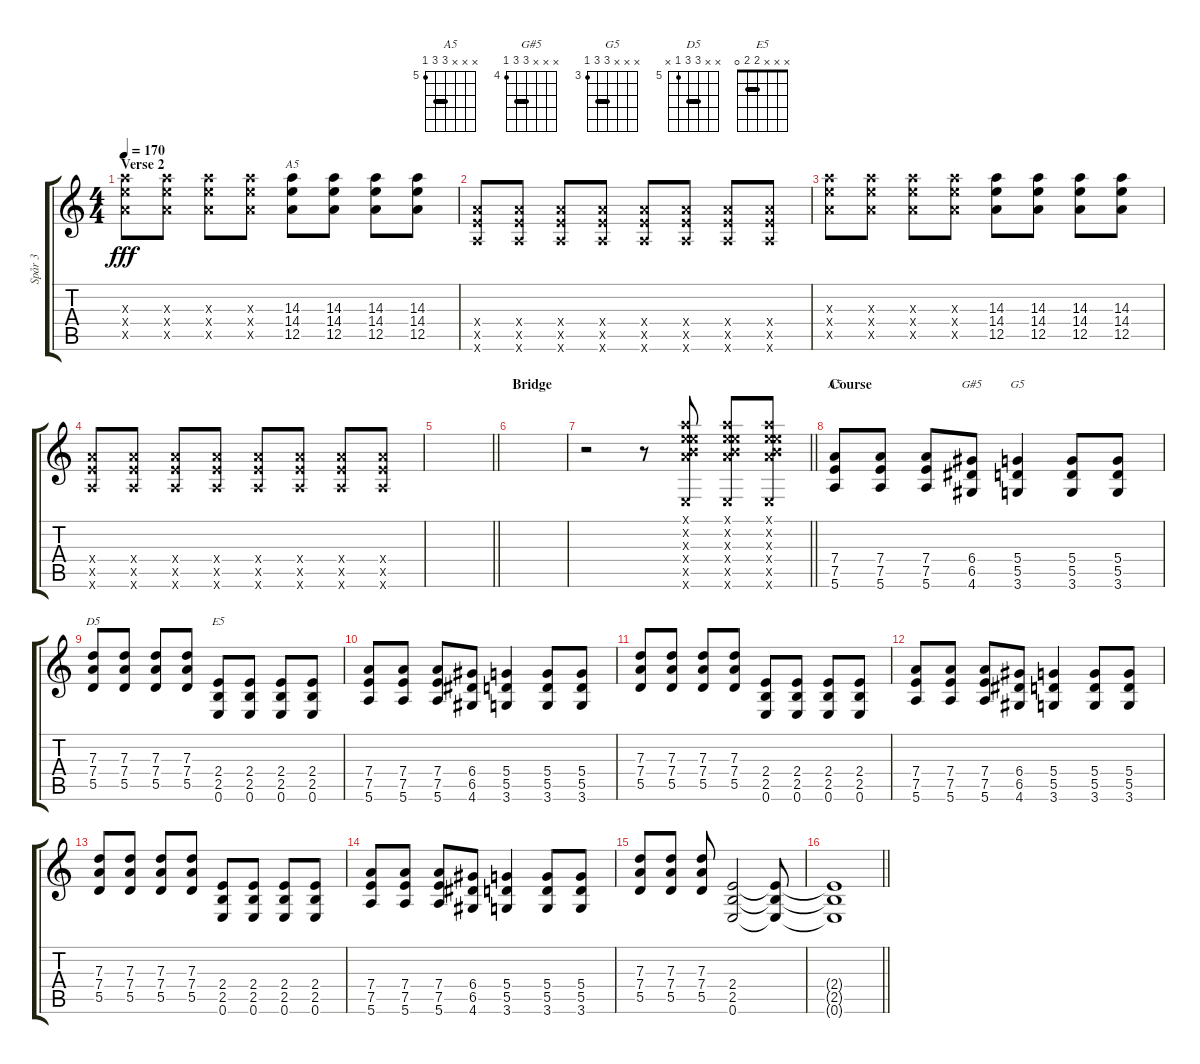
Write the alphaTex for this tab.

\track ("Spår 3" "Spår 3") {instrument overdrivenguitar}
\staff {score tabs}
\tuning (E4 B3 G3 D3 A2 E2) {hide}
\chord ("A5" x x 14 14 12 x) {firstfret 12 barre 14}
\chord ("A5" x x x 7 7 5) {firstfret 5 barre 7}
\chord ("G#5" x x x 6 6 4) {firstfret 4 barre 6}
\chord ("G5" x x x 5 5 3) {firstfret 3 barre 5}
\chord ("D5" x x 7 7 5 x) {firstfret 5 barre 7}
\chord ("E5" x x x 2 2 0) {barre 2}
\ts (4 4)
\section ("" "Verse 2")
\tempo 170
\clef g2
\ks c
(14.3{x} 14.4{x} 12.5{x}).8{dy fff} (14.3{x} 14.4{x} 12.5{x}).8 (14.3{x} 14.4{x} 12.5{x}).8 (14.3{x} 14.4{x} 12.5{x}).8 (14.3 14.4 12.5).8{ch "A5"} (14.3 14.4 12.5).8 (14.3 14.4 12.5).8 (14.3 14.4 12.5).8 |
(7.4{x} 7.5{x} 5.6{x}).8 (7.4{x} 7.5{x} 5.6{x}).8 (7.4{x} 7.5{x} 5.6{x}).8 (7.4{x} 7.5{x} 5.6{x}).8 (7.4{x} 7.5{x} 5.6{x}).8 (7.4{x} 7.5{x} 5.6{x}).8 (7.4{x} 7.5{x} 5.6{x}).8 (7.4{x} 7.5{x} 5.6{x}).8 |
(14.3{x} 14.4{x} 12.5{x}).8 (14.3{x} 14.4{x} 12.5{x}).8 (14.3{x} 14.4{x} 12.5{x}).8 (14.3{x} 14.4{x} 12.5{x}).8 (14.3 14.4 12.5).8 (14.3 14.4 12.5).8 (14.3 14.4 12.5).8 (14.3 14.4 12.5).8 |
(7.4{x} 7.5{x} 5.6{x}).8 (7.4{x} 7.5{x} 5.6{x}).8 (7.4{x} 7.5{x} 5.6{x}).8 (7.4{x} 7.5{x} 5.6{x}).8 (7.4{x} 7.5{x} 5.6{x}).8 (7.4{x} 7.5{x} 5.6{x}).8 (7.4{x} 7.5{x} 5.6{x}).8 (7.4{x} 7.5{x} 5.6{x}).8 |
\barLineRight lightlight
|
\section ("" "Bridge")
|
\barLineRight lightlight
r.2 r.8 (0.1{x} 0.2{x} 14.3{x} 14.4{x} 12.5{x} 0.6{x}).8 (0.1{x} 0.2{x} 14.3{x} 14.4{x} 12.5{x} 0.6{x}).8 (0.1{x} 0.2{x} 14.3{x} 14.4{x} 12.5{x} 0.6{x}).8 |
\section ("" "Course")
(7.4 7.5 5.6).8{ch "A5"} (7.4 7.5 5.6).8 (7.4 7.5 5.6).8 (6.4 6.5 4.6).8{ch "G#5"} (5.4 5.5 3.6).4{ch "G5"} (5.4 5.5 3.6).8 (5.4 5.5 3.6).8 |
(7.3 7.4 5.5).8{ch "D5"} (7.3 7.4 5.5).8 (7.3 7.4 5.5).8 (7.3 7.4 5.5).8 (2.4 2.5 0.6).8{ch "E5"} (2.4 2.5 0.6).8 (2.4 2.5 0.6).8 (2.4 2.5 0.6).8 |
(7.4 7.5 5.6).8 (7.4 7.5 5.6).8 (7.4 7.5 5.6).8 (6.4 6.5 4.6).8 (5.4 5.5 3.6).4 (5.4 5.5 3.6).8 (5.4 5.5 3.6).8 |
(7.3 7.4 5.5).8 (7.3 7.4 5.5).8 (7.3 7.4 5.5).8 (7.3 7.4 5.5).8 (2.4 2.5 0.6).8 (2.4 2.5 0.6).8 (2.4 2.5 0.6).8 (2.4 2.5 0.6).8 |
(7.4 7.5 5.6).8 (7.4 7.5 5.6).8 (7.4 7.5 5.6).8 (6.4 6.5 4.6).8 (5.4 5.5 3.6).4 (5.4 5.5 3.6).8 (5.4 5.5 3.6).8 |
(7.3 7.4 5.5).8 (7.3 7.4 5.5).8 (7.3 7.4 5.5).8 (7.3 7.4 5.5).8 (2.4 2.5 0.6).8 (2.4 2.5 0.6).8 (2.4 2.5 0.6).8 (2.4 2.5 0.6).8 |
(7.4 7.5 5.6).8 (7.4 7.5 5.6).8 (7.4 7.5 5.6).8 (6.4 6.5 4.6).8 (5.4 5.5 3.6).4 (5.4 5.5 3.6).8 (5.4 5.5 3.6).8 |
(7.3 7.4 5.5).8 (7.3 7.4 5.5).8 (7.3 7.4 5.5).8 (2.4 2.5 0.6).2 (2.4{t} 2.5{t} 0.6{t}).8 |
\barLineRight lightlight
(2.4{t} 2.5{t} 0.6{t}).1
